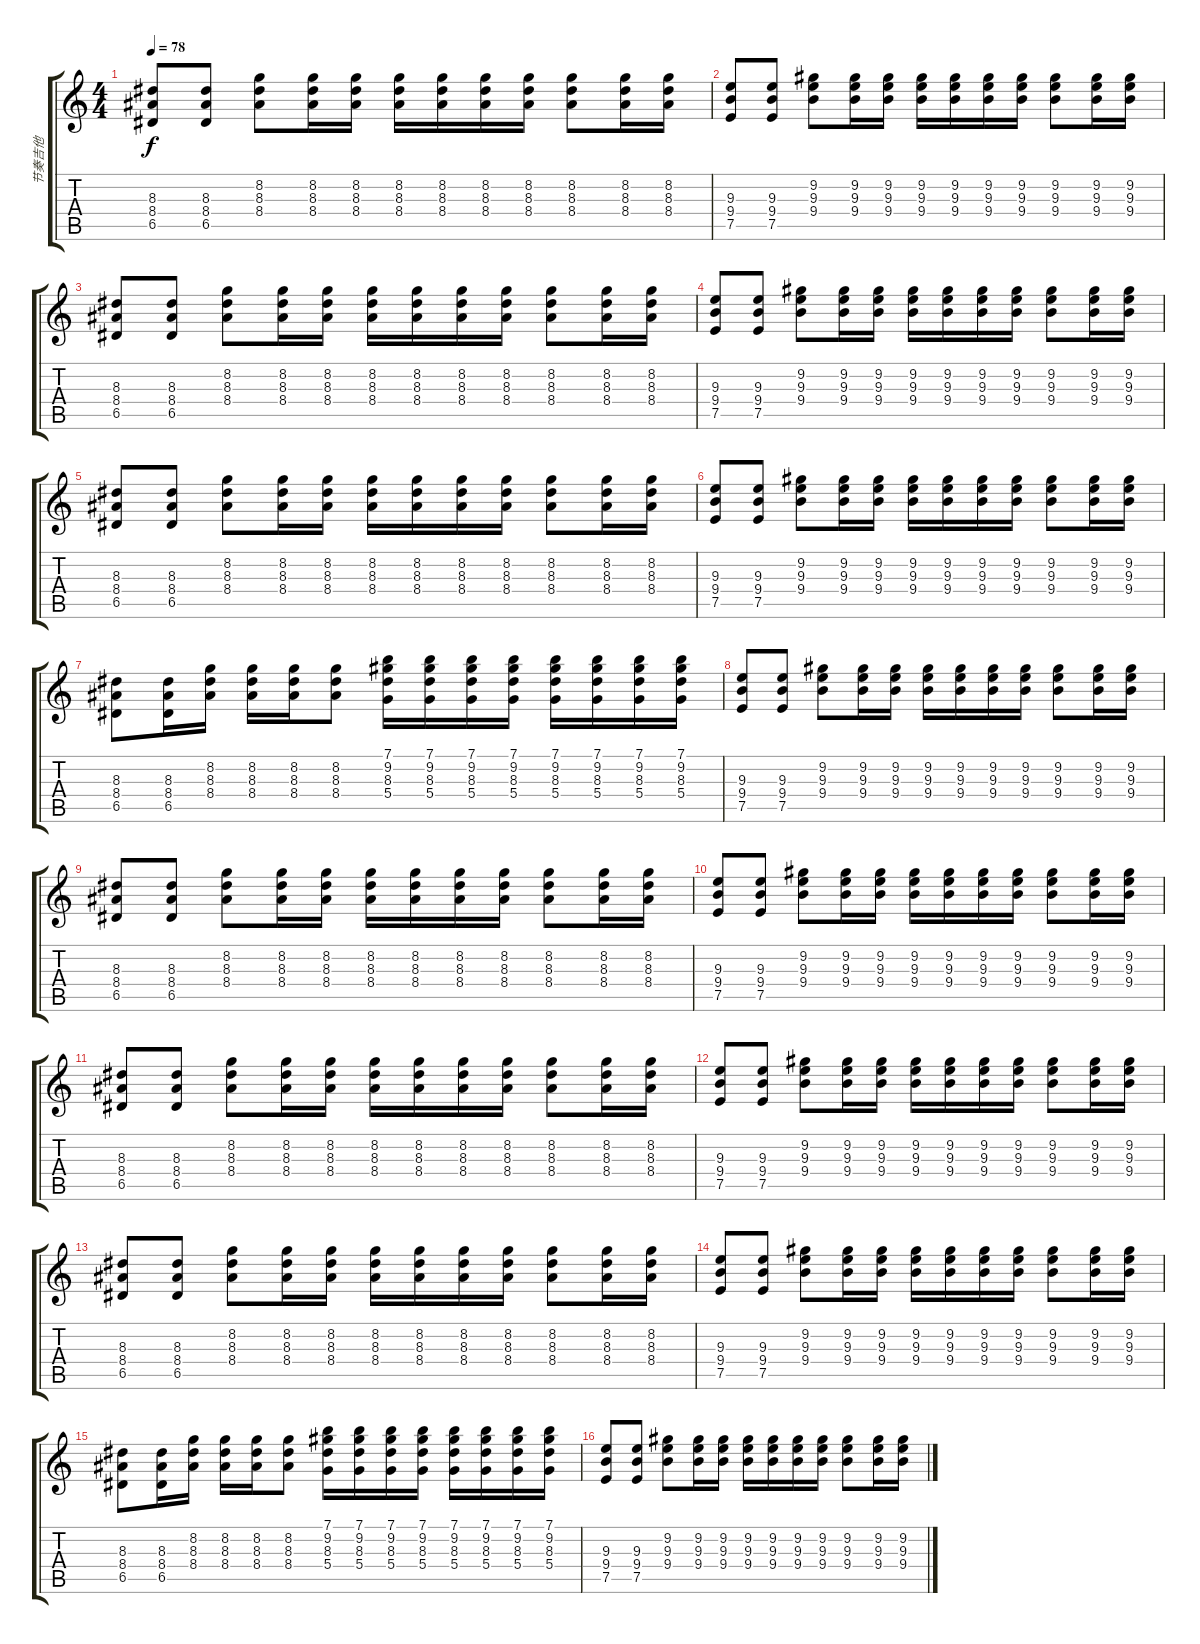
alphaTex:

\track ("节奏吉他" "节奏吉他") {instrument acousticguitarsteel}
\staff {score tabs}
\tuning (E4 B3 G3 D3 A2 E2) {hide}
\ts (4 4)
\tempo 78
\clef g2
\ks c
(8.3 8.4 6.5).8{dy f} (8.3 8.4 6.5).8 (8.2 8.3 8.4).8 (8.2 8.3 8.4).16 (8.2 8.3 8.4).16 (8.2 8.3 8.4).16 (8.2 8.3 8.4).16 (8.2 8.3 8.4).16 (8.2 8.3 8.4).16 (8.2 8.3 8.4).8 (8.2 8.3 8.4).16 (8.2 8.3 8.4).16 |
(9.3 9.4 7.5).8 (9.3 9.4 7.5).8 (9.2 9.3 9.4).8 (9.2 9.3 9.4).16 (9.2 9.3 9.4).16 (9.2 9.3 9.4).16 (9.2 9.3 9.4).16 (9.2 9.3 9.4).16 (9.2 9.3 9.4).16 (9.2 9.3 9.4).8 (9.2 9.3 9.4).16 (9.2 9.3 9.4).16 |
(8.3 8.4 6.5).8 (8.3 8.4 6.5).8 (8.2 8.3 8.4).8 (8.2 8.3 8.4).16 (8.2 8.3 8.4).16 (8.2 8.3 8.4).16 (8.2 8.3 8.4).16 (8.2 8.3 8.4).16 (8.2 8.3 8.4).16 (8.2 8.3 8.4).8 (8.2 8.3 8.4).16 (8.2 8.3 8.4).16 |
(9.3 9.4 7.5).8 (9.3 9.4 7.5).8 (9.2 9.3 9.4).8 (9.2 9.3 9.4).16 (9.2 9.3 9.4).16 (9.2 9.3 9.4).16 (9.2 9.3 9.4).16 (9.2 9.3 9.4).16 (9.2 9.3 9.4).16 (9.2 9.3 9.4).8 (9.2 9.3 9.4).16 (9.2 9.3 9.4).16 |
(8.3 8.4 6.5).8 (8.3 8.4 6.5).8 (8.2 8.3 8.4).8 (8.2 8.3 8.4).16 (8.2 8.3 8.4).16 (8.2 8.3 8.4).16 (8.2 8.3 8.4).16 (8.2 8.3 8.4).16 (8.2 8.3 8.4).16 (8.2 8.3 8.4).8 (8.2 8.3 8.4).16 (8.2 8.3 8.4).16 |
(9.3 9.4 7.5).8 (9.3 9.4 7.5).8 (9.2 9.3 9.4).8 (9.2 9.3 9.4).16 (9.2 9.3 9.4).16 (9.2 9.3 9.4).16 (9.2 9.3 9.4).16 (9.2 9.3 9.4).16 (9.2 9.3 9.4).16 (9.2 9.3 9.4).8 (9.2 9.3 9.4).16 (9.2 9.3 9.4).16 |
(8.3 8.4 6.5).8 (8.3 8.4 6.5).16 (8.2 8.3 8.4).16 (8.2 8.3 8.4).16 (8.2 8.3 8.4).16 (8.2 8.3 8.4).8 (7.1 9.2 8.3 5.4).16 (7.1 9.2 8.3 5.4).16 (7.1 9.2 8.3 5.4).16 (7.1 9.2 8.3 5.4).16 (7.1 9.2 8.3 5.4).16 (7.1 9.2 8.3 5.4).16 (7.1 9.2 8.3 5.4).16 (7.1 9.2 8.3 5.4).16 |
(9.3 9.4 7.5).8 (9.3 9.4 7.5).8 (9.2 9.3 9.4).8 (9.2 9.3 9.4).16 (9.2 9.3 9.4).16 (9.2 9.3 9.4).16 (9.2 9.3 9.4).16 (9.2 9.3 9.4).16 (9.2 9.3 9.4).16 (9.2 9.3 9.4).8 (9.2 9.3 9.4).16 (9.2 9.3 9.4).16 |
(8.3 8.4 6.5).8 (8.3 8.4 6.5).8 (8.2 8.3 8.4).8 (8.2 8.3 8.4).16 (8.2 8.3 8.4).16 (8.2 8.3 8.4).16 (8.2 8.3 8.4).16 (8.2 8.3 8.4).16 (8.2 8.3 8.4).16 (8.2 8.3 8.4).8 (8.2 8.3 8.4).16 (8.2 8.3 8.4).16 |
(9.3 9.4 7.5).8 (9.3 9.4 7.5).8 (9.2 9.3 9.4).8 (9.2 9.3 9.4).16 (9.2 9.3 9.4).16 (9.2 9.3 9.4).16 (9.2 9.3 9.4).16 (9.2 9.3 9.4).16 (9.2 9.3 9.4).16 (9.2 9.3 9.4).8 (9.2 9.3 9.4).16 (9.2 9.3 9.4).16 |
(8.3 8.4 6.5).8 (8.3 8.4 6.5).8 (8.2 8.3 8.4).8 (8.2 8.3 8.4).16 (8.2 8.3 8.4).16 (8.2 8.3 8.4).16 (8.2 8.3 8.4).16 (8.2 8.3 8.4).16 (8.2 8.3 8.4).16 (8.2 8.3 8.4).8 (8.2 8.3 8.4).16 (8.2 8.3 8.4).16 |
(9.3 9.4 7.5).8 (9.3 9.4 7.5).8 (9.2 9.3 9.4).8 (9.2 9.3 9.4).16 (9.2 9.3 9.4).16 (9.2 9.3 9.4).16 (9.2 9.3 9.4).16 (9.2 9.3 9.4).16 (9.2 9.3 9.4).16 (9.2 9.3 9.4).8 (9.2 9.3 9.4).16 (9.2 9.3 9.4).16 |
(8.3 8.4 6.5).8 (8.3 8.4 6.5).8 (8.2 8.3 8.4).8 (8.2 8.3 8.4).16 (8.2 8.3 8.4).16 (8.2 8.3 8.4).16 (8.2 8.3 8.4).16 (8.2 8.3 8.4).16 (8.2 8.3 8.4).16 (8.2 8.3 8.4).8 (8.2 8.3 8.4).16 (8.2 8.3 8.4).16 |
(9.3 9.4 7.5).8 (9.3 9.4 7.5).8 (9.2 9.3 9.4).8 (9.2 9.3 9.4).16 (9.2 9.3 9.4).16 (9.2 9.3 9.4).16 (9.2 9.3 9.4).16 (9.2 9.3 9.4).16 (9.2 9.3 9.4).16 (9.2 9.3 9.4).8 (9.2 9.3 9.4).16 (9.2 9.3 9.4).16 |
(8.3 8.4 6.5).8 (8.3 8.4 6.5).16 (8.2 8.3 8.4).16 (8.2 8.3 8.4).16 (8.2 8.3 8.4).16 (8.2 8.3 8.4).8 (7.1 9.2 8.3 5.4).16 (7.1 9.2 8.3 5.4).16 (7.1 9.2 8.3 5.4).16 (7.1 9.2 8.3 5.4).16 (7.1 9.2 8.3 5.4).16 (7.1 9.2 8.3 5.4).16 (7.1 9.2 8.3 5.4).16 (7.1 9.2 8.3 5.4).16 |
(9.3 9.4 7.5).8 (9.3 9.4 7.5).8 (9.2 9.3 9.4).8 (9.2 9.3 9.4).16 (9.2 9.3 9.4).16 (9.2 9.3 9.4).16 (9.2 9.3 9.4).16 (9.2 9.3 9.4).16 (9.2 9.3 9.4).16 (9.2 9.3 9.4).8 (9.2 9.3 9.4).16 (9.2 9.3 9.4).16
